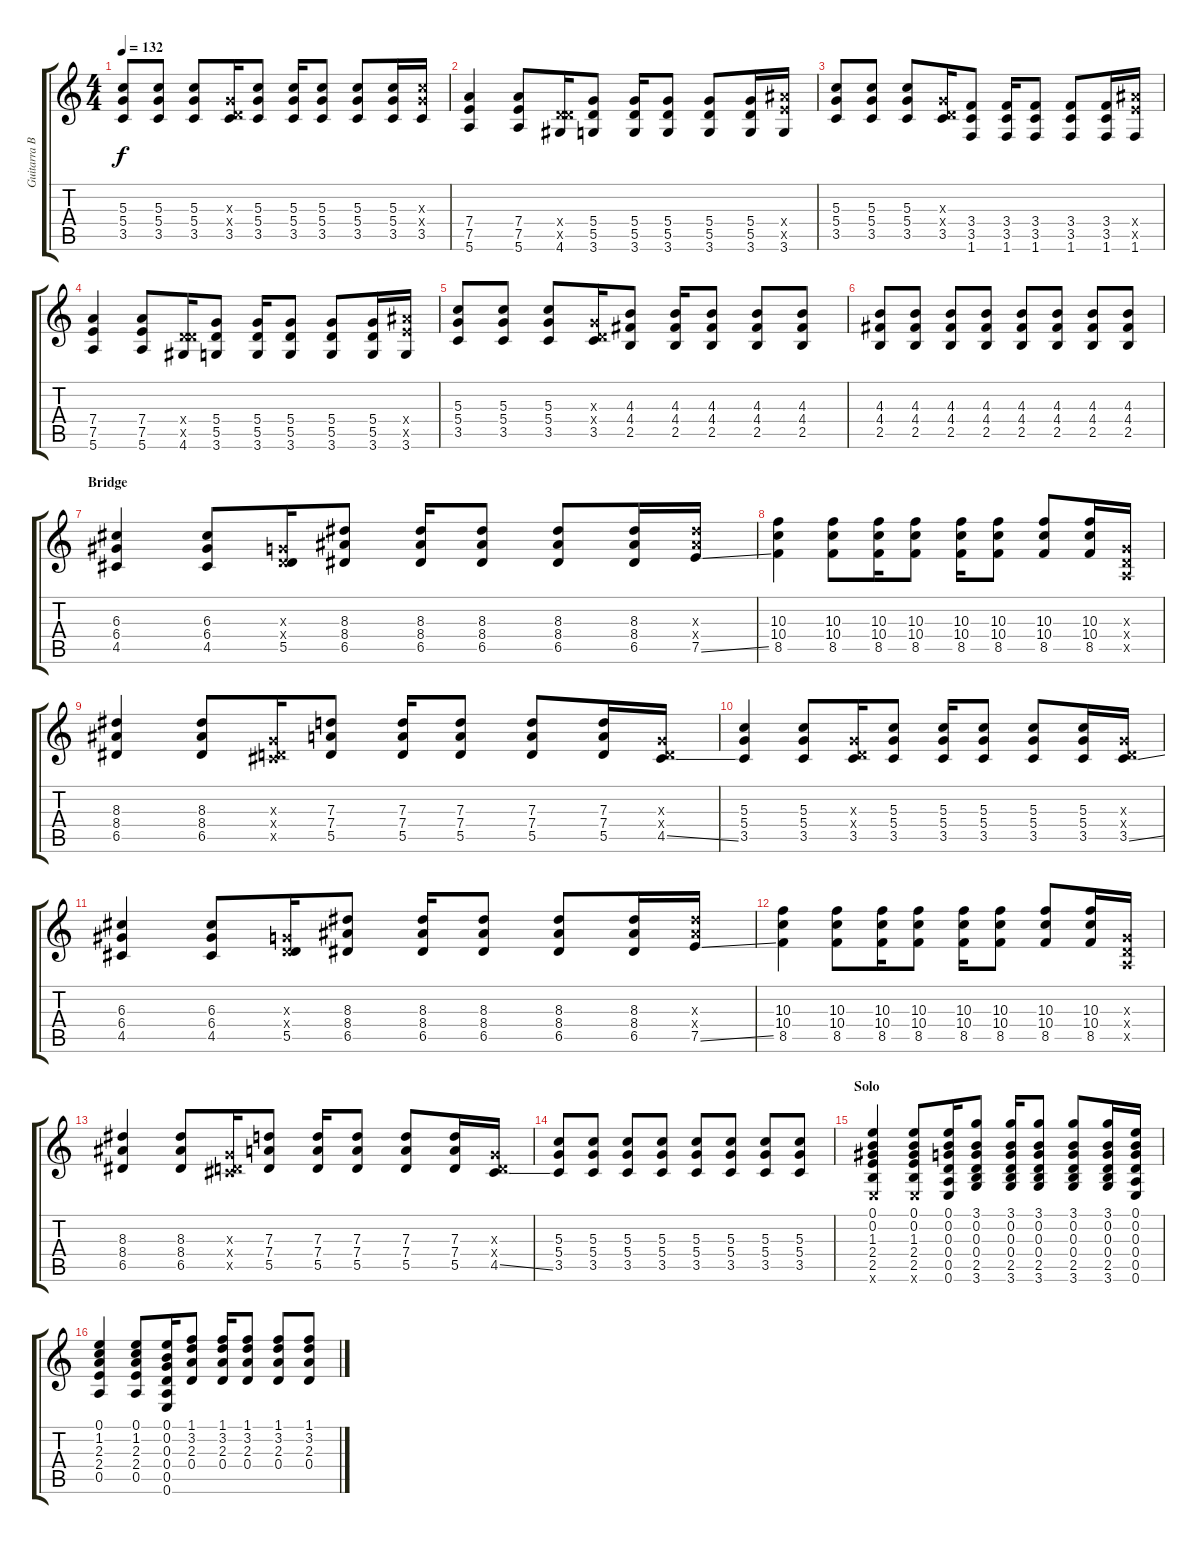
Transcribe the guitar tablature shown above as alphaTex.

\track ("Guitarra Base" "Guitarra B") {instrument overdrivenguitar}
\staff {score tabs}
\tuning (E4 B3 G3 D3 A2 E2) {hide}
\ts (4 4)
\tempo 132
\clef g2
\ks c
(5.3 5.4 3.5).8{dy f} (5.3 5.4 3.5).8 (5.3 5.4 3.5).8 (0.3{x} 0.4{x} 3.5).16 (5.3 5.4 3.5).8 (5.3 5.4 3.5).16 (5.3 5.4 3.5).8 (5.3 5.4 3.5).8 (5.3 5.4 3.5).16 (5.3{x} 5.4{x} 3.5).16 |
(7.4 7.5 5.6).4 (7.4 7.5 5.6).8 (0.4{x} 5.5{x} 4.6).16 (5.4 5.5 3.6).8 (5.4 5.5 3.6).16 (5.4 5.5 3.6).8 (5.4 5.5 3.6).8 (5.4 5.5 3.6).16 (8.4{x} 7.5{x} 3.6).16 |
(5.3 5.4 3.5).8 (5.3 5.4 3.5).8 (5.3 5.4 3.5).8 (0.3{x} 0.4{x} 3.5).16 (3.4 3.5 1.6).8 (3.4 3.5 1.6).16 (3.4 3.5 1.6).8 (3.4 3.5 1.6).8 (3.4 3.5 1.6).16 (8.4{x} 7.5{x} 1.6).16 |
(7.4 7.5 5.6).4 (7.4 7.5 5.6).8 (0.4{x} 5.5{x} 4.6).16 (5.4 5.5 3.6).8 (5.4 5.5 3.6).16 (5.4 5.5 3.6).8 (5.4 5.5 3.6).8 (5.4 5.5 3.6).16 (8.4{x} 7.5{x} 3.6).16 |
(5.3 5.4 3.5).8 (5.3 5.4 3.5).8 (5.3 5.4 3.5).8 (0.3{x} 0.4{x} 3.5).16 (4.3 4.4 2.5).8 (4.3 4.4 2.5).16 (4.3 4.4 2.5).8 (4.3 4.4 2.5).8 (4.3 4.4 2.5).8 |
(4.3 4.4 2.5).8 (4.3 4.4 2.5).8 (4.3 4.4 2.5).8 (4.3 4.4 2.5).8 (4.3 4.4 2.5).8 (4.3 4.4 2.5).8 (4.3 4.4 2.5).8 (4.3 4.4 2.5).8 |
\section ("" "Bridge")
(6.3 6.4 4.5).4 (6.3 6.4 4.5).8 (0.3{x} 0.4{x} 5.5).16 (8.3 8.4 6.5).8 (8.3 8.4 6.5).16 (8.3 8.4 6.5).8 (8.3 8.4 6.5).8 (8.3 8.4 6.5).16 (8.3{x} 8.4{x} 7.5{ss}).16 |
(10.3 10.4 8.5).4 (10.3 10.4 8.5).8 (10.3 10.4 8.5).16 (10.3 10.4 8.5).8 (10.3 10.4 8.5).16 (10.3 10.4 8.5).8 (10.3 10.4 8.5).8 (10.3 10.4 8.5).16 (0.3{x} 0.4{x} 0.5{x}).16 |
(8.3 8.4 6.5).4 (8.3 8.4 6.5).8 (0.3{x} 0.4{x} 4.5{x}).16 (7.3 7.4 5.5).8 (7.3 7.4 5.5).16 (7.3 7.4 5.5).8 (7.3 7.4 5.5).8 (7.3 7.4 5.5).16 (0.3{x} 0.4{x} 4.5{ss}).16 |
(5.3 5.4 3.5).4 (5.3 5.4 3.5).8 (0.3{x} 0.4{x} 3.5).16 (5.3 5.4 3.5).8 (5.3 5.4 3.5).16 (5.3 5.4 3.5).8 (5.3 5.4 3.5).8 (5.3 5.4 3.5).16 (0.3{x} 0.4{x} 3.5{ss}).16 |
(6.3 6.4 4.5).4 (6.3 6.4 4.5).8 (0.3{x} 0.4{x} 5.5).16 (8.3 8.4 6.5).8 (8.3 8.4 6.5).16 (8.3 8.4 6.5).8 (8.3 8.4 6.5).8 (8.3 8.4 6.5).16 (8.3{x} 8.4{x} 7.5{ss}).16 |
(10.3 10.4 8.5).4 (10.3 10.4 8.5).8 (10.3 10.4 8.5).16 (10.3 10.4 8.5).8 (10.3 10.4 8.5).16 (10.3 10.4 8.5).8 (10.3 10.4 8.5).8 (10.3 10.4 8.5).16 (0.3{x} 0.4{x} 0.5{x}).16 |
(8.3 8.4 6.5).4 (8.3 8.4 6.5).8 (0.3{x} 0.4{x} 4.5{x}).16 (7.3 7.4 5.5).8 (7.3 7.4 5.5).16 (7.3 7.4 5.5).8 (7.3 7.4 5.5).8 (7.3 7.4 5.5).16 (0.3{x} 0.4{x} 4.5{ss}).16 |
(5.3 5.4 3.5).8 (5.3 5.4 3.5).8 (5.3 5.4 3.5).8 (5.3 5.4 3.5).8 (5.3 5.4 3.5).8 (5.3 5.4 3.5).8 (5.3 5.4 3.5).8 (5.3 5.4 3.5).8 |
\section ("" "Solo")
(0.1 0.2 1.3 2.4 2.5 0.6{x}).4 (0.1 0.2 1.3 2.4 2.5 0.6{x}).8 (0.1 0.2 0.3 0.4 0.5 0.6).16 (3.1 0.2 0.3 0.4 2.5 3.6).8 (3.1 0.2 0.3 0.4 2.5 3.6).16 (3.1 0.2 0.3 0.4 2.5 3.6).8 (3.1 0.2 0.3 0.4 2.5 3.6).8 (3.1 0.2 0.3 0.4 2.5 3.6).16 (0.1 0.2 0.3 0.4 0.5 0.6).16 |
(0.1 1.2 2.3 2.4 0.5).4 (0.1 1.2 2.3 2.4 0.5).8 (0.1 0.2 0.3 0.4 0.5 0.6).16 (1.1 3.2 2.3 0.4).8 (1.1 3.2 2.3 0.4).16 (1.1 3.2 2.3 0.4).8 (1.1 3.2 2.3 0.4).8 (1.1 3.2 2.3 0.4).8
